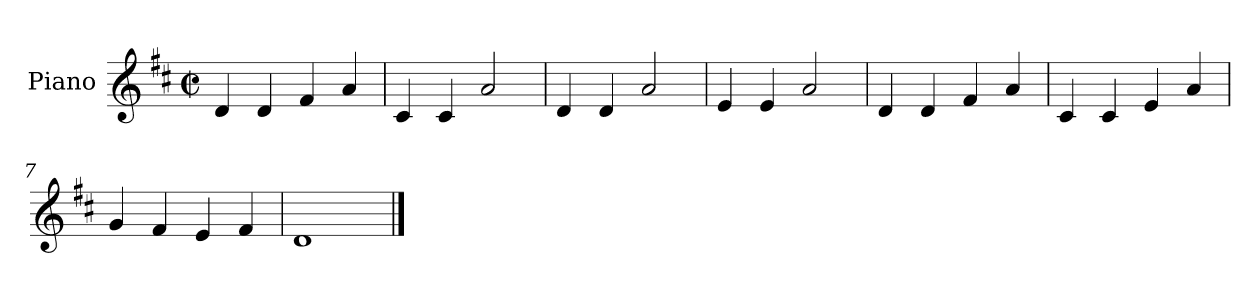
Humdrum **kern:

**kern
*part1
*staff1
*I"Piano
*I'Pno
*clefG2
*k[f#c#]
*D:
*M2/2
*met(c|)
=1
4d/
4d/
4f#/
4a/
=2
4c#/
4c#/
2a/
=3
4d/
4d/
2a/
=4
4e/
4e/
2a/
=5
4d/
4d/
4f#/
4a/
=6
4c#/
4c#/
4e/
4a/
=7
4g/
4f#/
4e/
4f#/
=8
1d
==
*-
